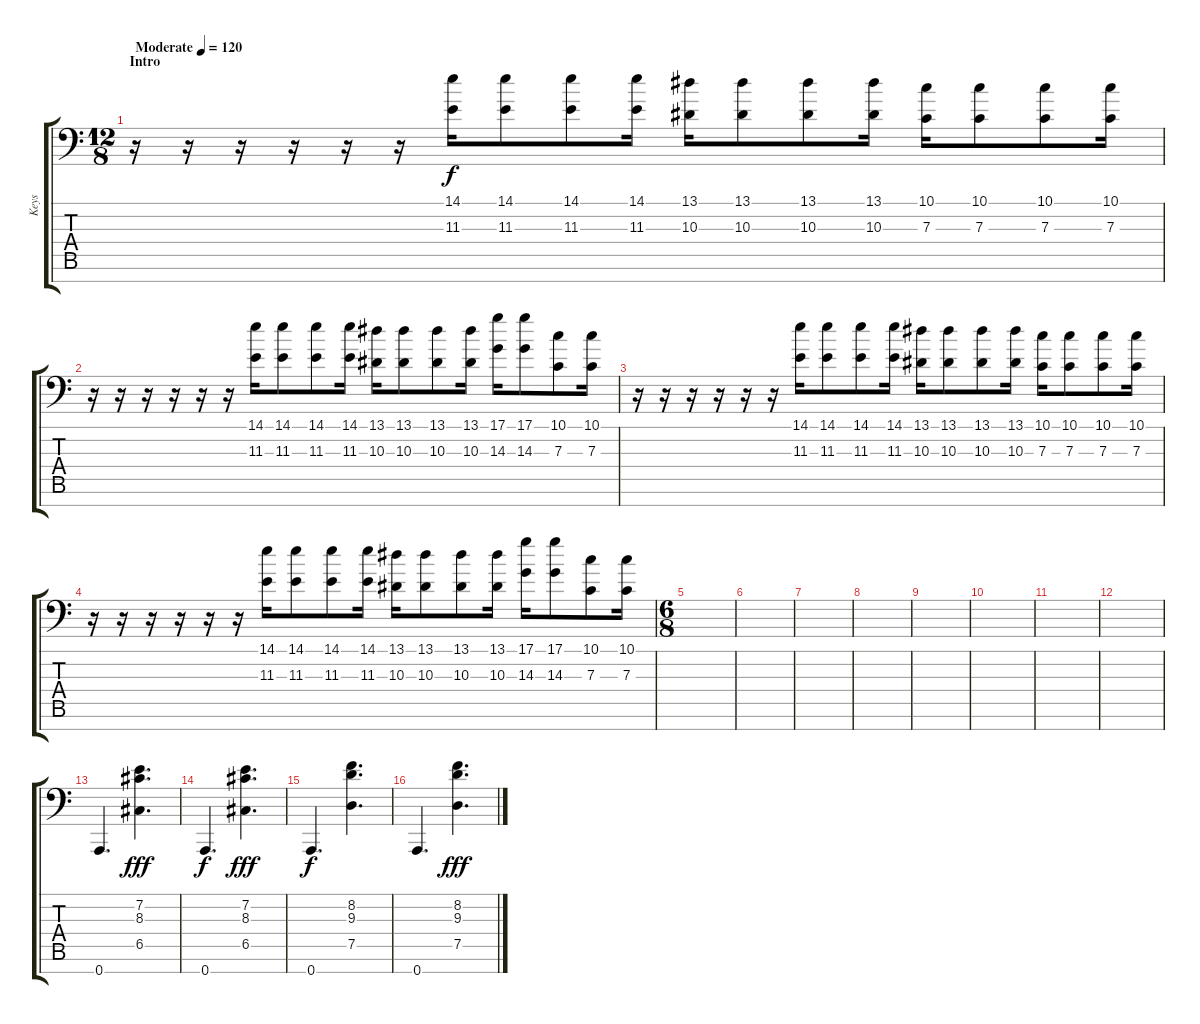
\track ("Keys" "Keys") {instrument stringensemble1}
\staff {score tabs}
\tuning (D4 A3 F3 C3 G2 D2 A1) {hide}
\ts (12 8)
\section ("" "Intro")
\tempo (120 "Moderate")
\clef f4
\ks c
r.16{dy f instrument stringensemble1} r.16 r.16 r.16 r.16 r.16 (14.1 11.3).16 (14.1 11.3).8 (14.1 11.3).8 (14.1 11.3).16 (13.1 10.3).16 (13.1 10.3).8 (13.1 10.3).8 (13.1 10.3).16 (10.1 7.3).16 (10.1 7.3).8 (10.1 7.3).8 (10.1 7.3).16 |
r.16 r.16 r.16 r.16 r.16 r.16 (14.1 11.3).16 (14.1 11.3).8 (14.1 11.3).8 (14.1 11.3).16 (13.1 10.3).16 (13.1 10.3).8 (13.1 10.3).8 (13.1 10.3).16 (17.1 14.3).16 (17.1 14.3).8 (10.1 7.3).8 (10.1 7.3).16 |
r.16 r.16 r.16 r.16 r.16 r.16 (14.1 11.3).16 (14.1 11.3).8 (14.1 11.3).8 (14.1 11.3).16 (13.1 10.3).16 (13.1 10.3).8 (13.1 10.3).8 (13.1 10.3).16 (10.1 7.3).16 (10.1 7.3).8 (10.1 7.3).8 (10.1 7.3).16 |
r.16 r.16 r.16 r.16 r.16 r.16 (14.1 11.3).16 (14.1 11.3).8 (14.1 11.3).8 (14.1 11.3).16 (13.1 10.3).16 (13.1 10.3).8 (13.1 10.3).8 (13.1 10.3).16 (17.1 14.3).16 (17.1 14.3).8 (10.1 7.3).8 (10.1 7.3).16 |
\ts (6 8)
|
|
|
|
|
|
|
|
0.7.4{d} (7.2 8.3 6.5).4{d dy fff} |
0.7.4{d dy f} (7.2 8.3 6.5).4{d dy fff} |
0.7.4{d dy f} (8.2 9.3 7.5).4{d} |
0.7.4{d} (8.2 9.3 7.5).4{d dy fff}
